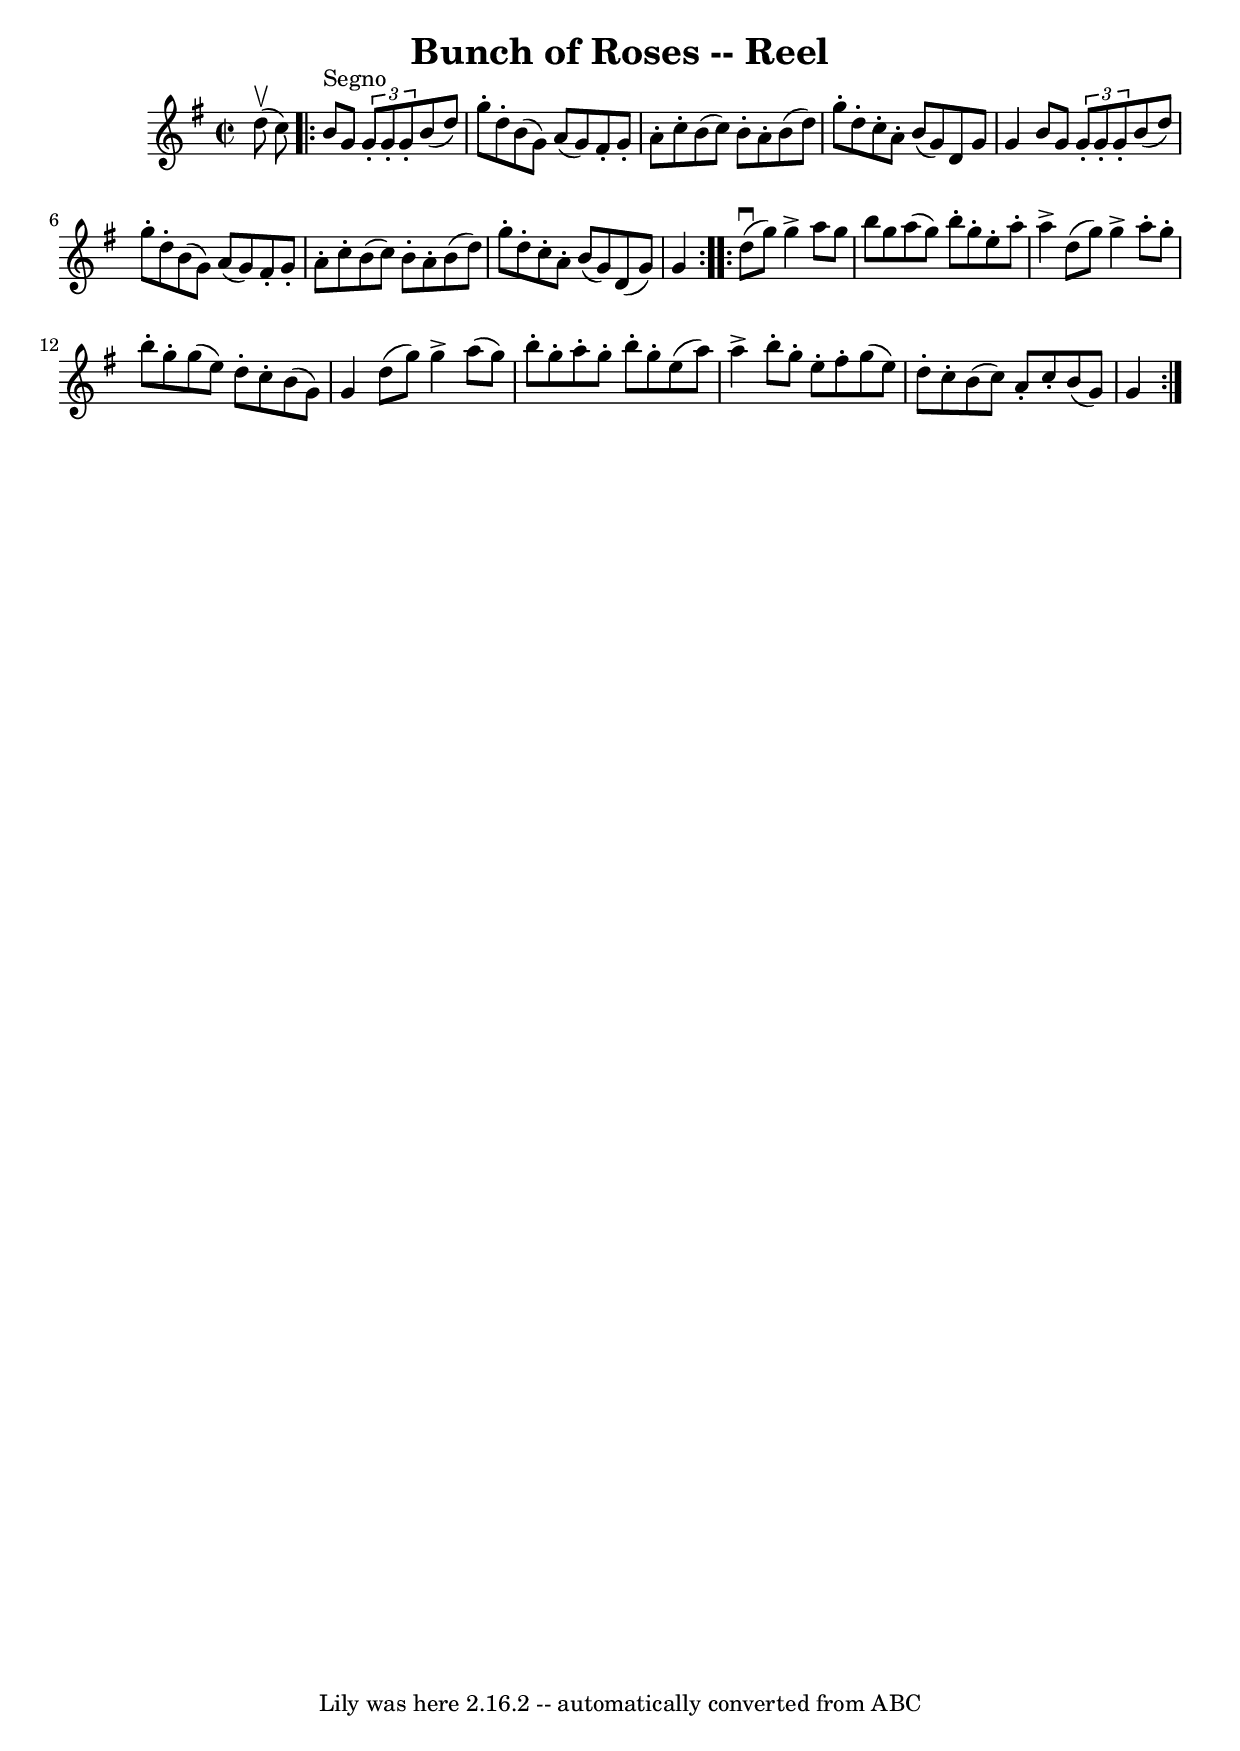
\version "2.16.2"
\include "Mammoth.ily"
\header {
  %% book = "Ryan's Mammoth Collection"
  crossRefNumber = "1"
  footnotes = "\\\\267"
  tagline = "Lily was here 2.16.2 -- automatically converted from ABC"
  title = "Bunch of Roses -- Reel"

}
voicedefault =  {


  \override Staff.TimeSignature #'style = #'C
  \time 2/2 
  \key g \major
  d''8^\upbow(c''8)   
  \repeat volta 2 {
    b'8^"Segno" g'8    \times 2/3 { g'8 -. g'8 -. g'8 -. 
			       } b'8 (d''8)  
    g''8 -. d''8 -.   |
    b'8 (g'8) a'8 (g'8) fis'8 -.   
    g'8 -. a'8 -. c''8 -.   |
    b'8 (c''8) b'8 -. a'8 -. b'8 
    (d''8) g''8 -. d''8 -.   |
    c''8 -. a'8 -. b'8 (g'8  -) d'8 g'8 g'4    |
    b'8 g'8    \times 2/3 { g'8 -.   
			    g'8 -. g'8 -. 
			  } b'8 (d''8) g''8 -. d''8 -.   |
    b'8 (
    g'8) a'8 (g'8) fis'8 -. g'8 -. a'8 -. c''8 -.   |
    
    b'8 (c''8) b'8 -. a'8 -. b'8 (d''8) g''8 -. d''8 -.   
    |
    c''8 -. a'8 -. b'8 (g'8) d'8 (g'8) g'4    
  }    
  
  \repeat volta 2 {
    d''8^\downbow(g''8) g''4^\accent a''8 g''8  
    b''8 g''8    |
    a''8 (g''8) b''8 -. g''8 -. e''8 -.   
    a''8 -. a''4^\accent   |
    d''8 (g''8) g''4^\accent a''8 -. g''8 -. b''8 -. g''8 -.   |
    g''8 (e''8) d''8 -.   
    c''8 -. b'8 (g'8) g'4    |
    d''8 (g''8) g''4^\accent a''8 (g''8) b''8 -. g''8 -.   |
    a''8 -. g''8 -. 
    b''8 -. g''8 -. e''8 (a''8) a''4^\accent   |
    b''8 -.   
    g''8 -. e''8 -. fis''8 -. g''8 (e''8) d''8 -. c''8 -.   
    |
    b'8 (c''8) a'8 -. c''8 -. b'8 (g'8) g'4      
  } 
  

}

\score{
  <<

    \context Staff="default"
    {
      \voicedefault 
      
    }

  >>
  \layout {
    
  }
  \midi {
  }

}
